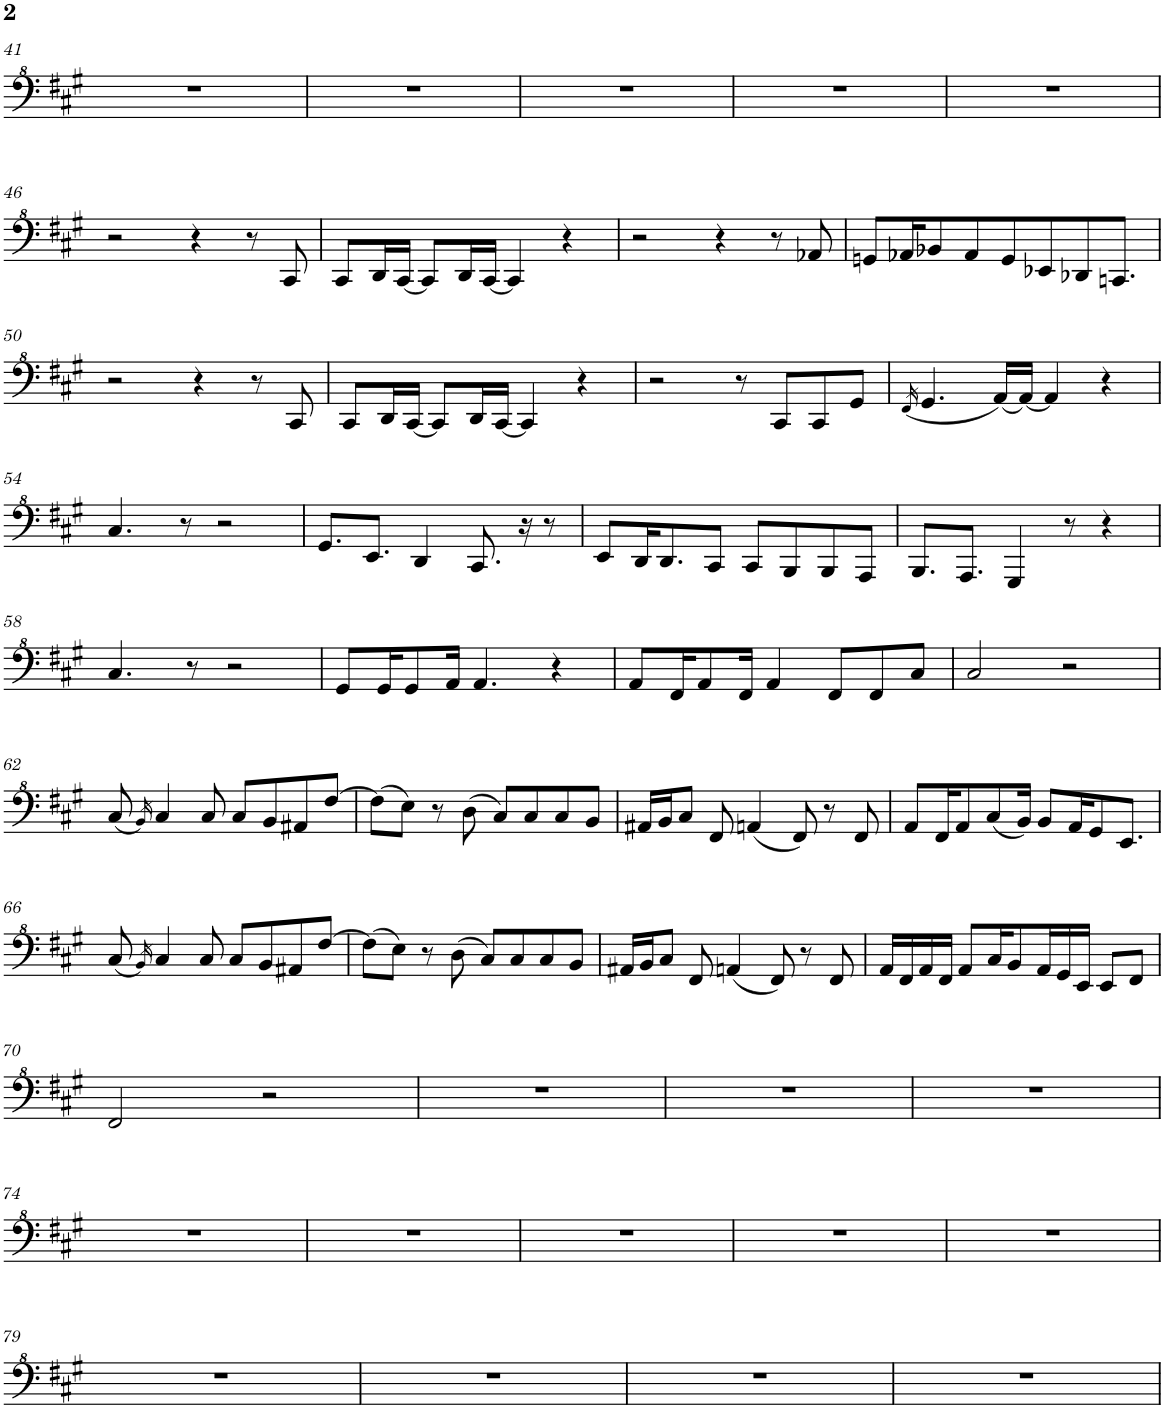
**kern
*part1
*staff1
*I"Piano
*I'Pno.
!!LO:PB:g=z
*clefF^4
*k[f#c#g#]
*M4/4
=41
1r
=42
1r
=43
1r
=44
1r
=45
1r
!!LO:LB:g=z
=46
2r
4r
8r
8C#/
=47
8C#/L
16D/L
[16C#/JJ
8C#/L]
16D/L
[16C#/JJ
4C#/]
4r
=48
2r
4r
8r
8A-X/
=49
8Gn/L
16A-X/K
8B-X/
8A-/
8G/
8E-X/
8D-X/
8.Cn/J
!!LO:LB:g=z
=50
2r
4r
8r
8C#/
=51
8C#/L
16D/L
[16C#/JJ
8C#/L]
16D/L
[16C#/JJ
4C#/]
4r
=52
2r
8r
8C#/L
8C#/
8G#/J
=53
(16qF#/
4.G#/
(16A/LL)
[16A/JJ)
4A/]
4r
!!LO:LB:g=z
=54
4.c#/
8r
2r
=55
8.G#/L
8.E/J
4D/
8.C#/
16r
8r
=56
8E/L
16D/K
8.D/
8C#/J
8C#/L
8BB/
8BB/
8AA/J
=57
8.BB/L
8.AA/J
4GG#/
8r
4r
!!LO:LB:g=z
=58
4.c#/
8r
2r
=59
8G#/L
16G#/K
8G#/
16A/Jk
4.A/
4r
=60
8A/L
16F#/K
8A/
16F#/Jk
4A/
8F#/L
8F#/
8c#/J
=61
2c#/
2r
!!LO:LB:g=z
=62
(8c#/
16qB/)
4c#/
8c#/
8c#/L
8B/
8A#X/
[8f#/J
=63
(8f#\L]
8e\J)
8r
(8d\
8c#/L)
8c#/
8c#/
8B/J
=64
16A#X/LL
16B/J
8c#/J
8F#/
(4An/
8F#/)
8r
8F#/
=65
8A/L
16F#/K
8A/
(8c#/
16B/Jk)
8B/L
16A/K
8G#/
8.E/J
!!LO:LB:g=z
=66
(8c#/
16qB/)
4c#/
8c#/
8c#/L
8B/
8A#X/
[8f#/J
=67
(8f#\L]
8e\J)
8r
(8d\
8c#/L)
8c#/
8c#/
8B/J
=68
16A#X/LL
16B/J
8c#/J
8F#/
(4An/
8F#/)
8r
8F#/
=69
16A/LL
16F#/
16A/
16F#/JJ
8A/L
16c#/K
8B/
16A/L
16G#/
16E/JJ
8E/L
8F#/J
!!LO:LB:g=z
=70
2F#/
2r
=71
1r
=72
1r
=73
1r
!!LO:LB:g=z
=74
1r
=75
1r
=76
1r
=77
1r
=78
1r
!!LO:LB:g=z
=79
1r
=80
1r
=81
1r
=82
1r
=
*-
